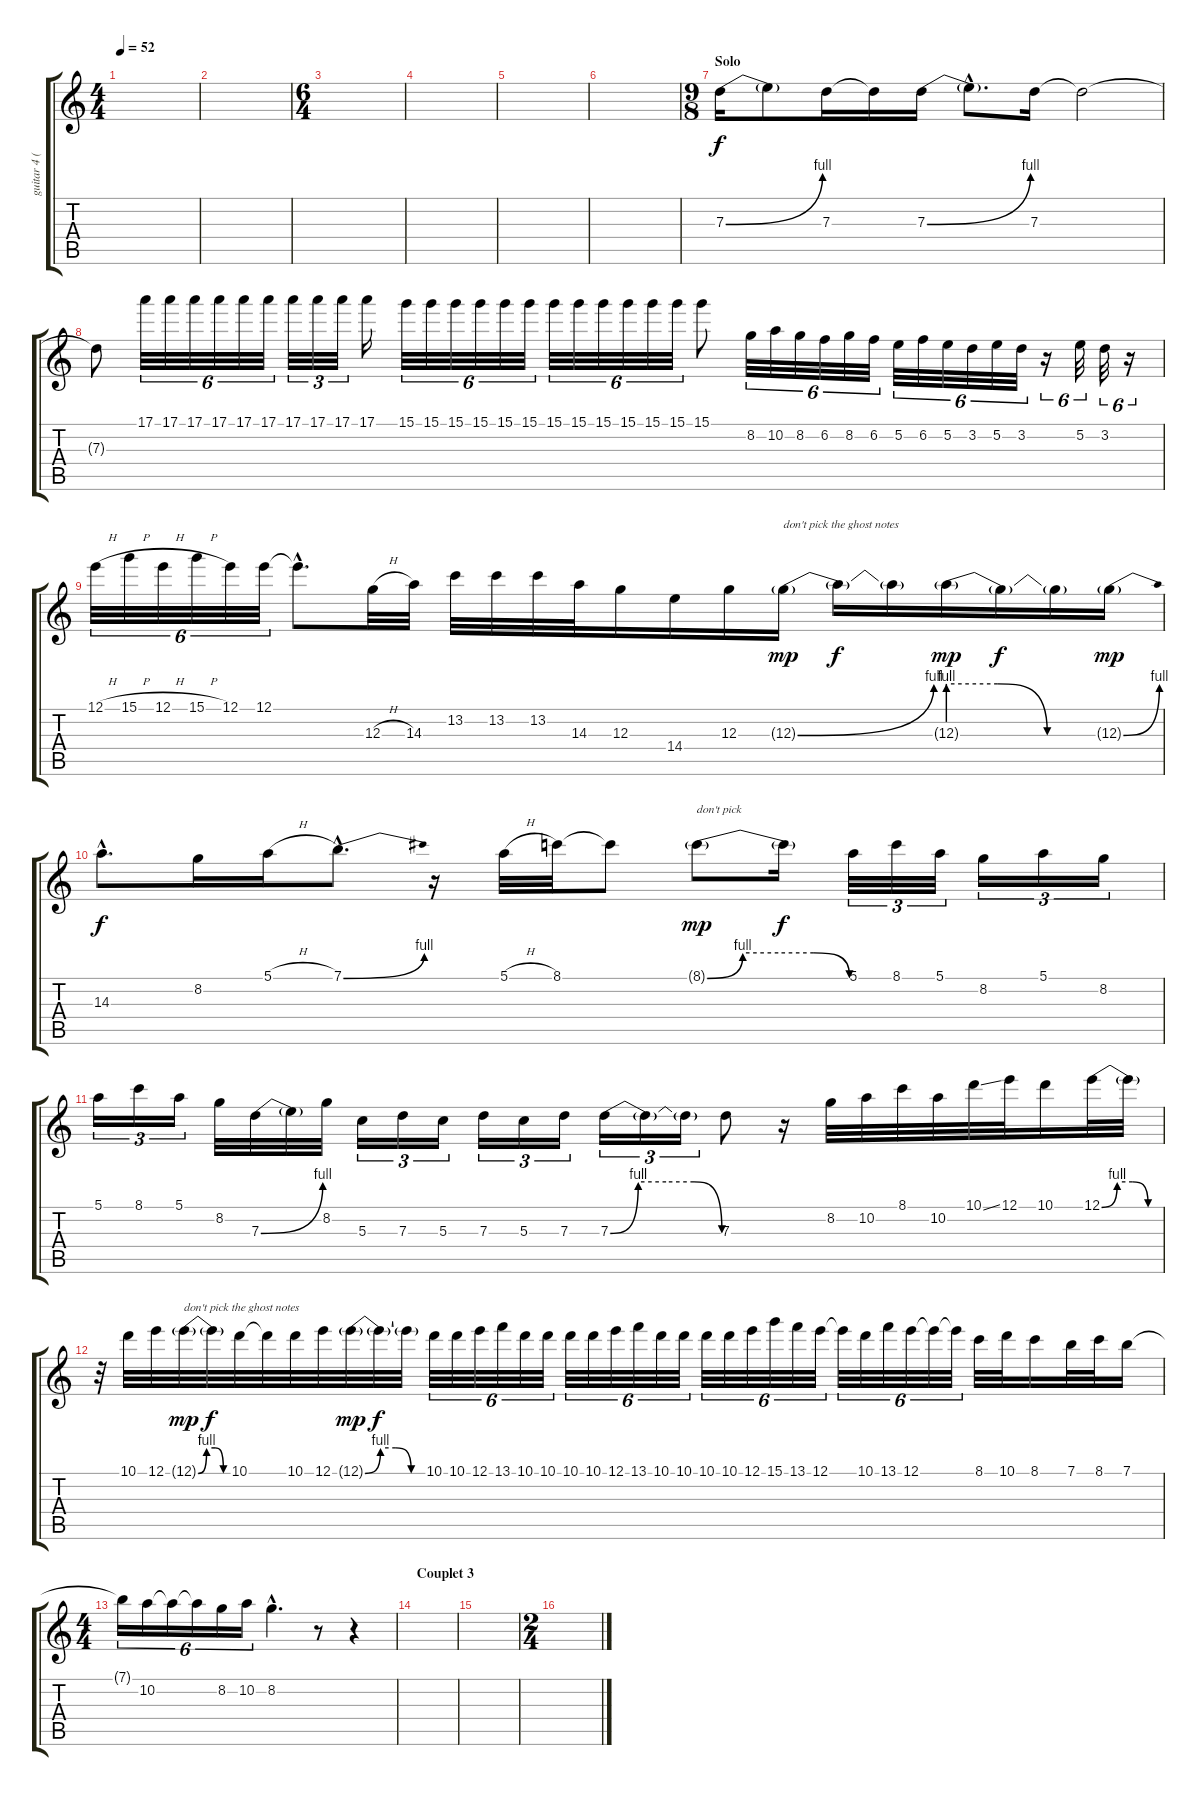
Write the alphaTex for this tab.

\track ("guitar 4 (solo)" "guitar 4 (") {instrument distortionguitar}
\staff {score tabs}
\tuning (E4 B3 G3 D3 A2 D2) {hide}
\ts (4 4)
\tempo 52
\clef g2
\ks c
|
|
\ts (6 4)
|
|
|
|
\ts (9 8)
\section ("" "Solo")
7.3{be (bend 0 0 60 4)}.16 7.3{t}.8 7.3.16 7.3{t}.16 7.3{be (bend 0 0 60 4)}.16 7.3{hac t}.8{d} 7.3.16 7.3{t}.2 |
7.3{t}.8 17.1.32{tu (6 4)} 17.1.32{tu (6 4)} 17.1.32{tu (6 4)} 17.1.32{tu (6 4)} 17.1.32{tu (6 4)} 17.1.32{tu (6 4)} 17.1.32{tu (3 2)} 17.1.32{tu (3 2)} 17.1.32{tu (3 2)} 17.1.16 15.1.32{tu (6 4)} 15.1.32{tu (6 4)} 15.1.32{tu (6 4)} 15.1.32{tu (6 4)} 15.1.32{tu (6 4)} 15.1.32{tu (6 4)} 15.1.32{tu (6 4)} 15.1.32{tu (6 4)} 15.1.32{tu (6 4)} 15.1.32{tu (6 4)} 15.1.32{tu (6 4)} 15.1.32{tu (6 4)} 15.1.8 8.2.32{tu (6 4)} 10.2.32{tu (6 4)} 8.2.32{tu (6 4)} 6.2.32{tu (6 4)} 8.2.32{tu (6 4)} 6.2.32{tu (6 4)} 5.2.32{tu (6 4)} 6.2.32{tu (6 4)} 5.2.32{tu (6 4)} 3.2.32{tu (6 4)} 5.2.32{tu (6 4)} 3.2.32{tu (6 4)} r.16{tu (6 4)} 5.2.32{tu (6 4)} 3.2.32{tu (6 4)} r.16{tu (6 4)} |
12.1{h}.32{tu (6 4)} 15.1{h}.32{tu (6 4)} 12.1{h}.32{tu (6 4)} 15.1{h}.32{tu (6 4)} 12.1.32{tu (6 4)} 12.1.32{tu (6 4)} 12.1{hac t}.8{d} 12.3{h}.32 14.3.32 13.2.32 13.2.32 13.2.32 14.3.32 12.3.16 14.4.16 12.3.16 12.3{be (bend 0 0 60 4) g}.16{txt "don't pick the ghost notes" dy mp} 12.3{t}.16{dy f} 12.3{t}.16 12.3{be (custom 0 4 20 4 40 0 60 0) g}.16{dy mp} 12.3{t}.16{dy f} 12.3{t}.16 12.3{be (bend 0 0 60 4) g}.16{dy mp} |
14.3{hac}.8{d dy f} 8.2.16 5.1{h}.16 7.1{be (bend 0 0 60 4) hac}.8{d} r.16 5.1{h}.32 8.1.32 8.1{t}.8 8.1{be (custom 0 0 15 4 30 4 45 4 60 0) g}.8{txt "don't pick" dy mp} 8.1{t}.16{dy f} 5.1.32{tu (3 2)} 8.1.32{tu (3 2)} 5.1.32{tu (3 2)} 8.2.16{tu (3 2)} 5.1.16{tu (3 2)} 8.2.16{tu (3 2)} |
5.1.16{tu (3 2)} 8.1.16{tu (3 2)} 5.1.16{tu (3 2)} 8.2.32 7.3{be (bend 0 0 60 4)}.32 7.3{t}.32 8.2.32 5.3.16{tu (3 2)} 7.3.16{tu (3 2)} 5.3.16{tu (3 2)} 7.3.16{tu (3 2)} 5.3.16{tu (3 2)} 7.3.16{tu (3 2)} 7.3{be (custom 0 0 15 4 30 4 45 4 60 0)}.16{tu (3 2)} 7.3{t}.16{tu (3 2)} 7.3{t}.16{tu (3 2)} 7.3.8 r.16 8.2.32 10.2.32 8.1.32 10.2.32 10.1{ss}.32 12.1.32 10.1.16 12.1{be (custom 0 0 15 4 30 4 45 0 60 0)}.32 12.1{t}.32 |
r.32 10.1.32 12.1.32 12.1{be (custom 0 0 15 4 30 4 45 0 60 0) g}.32{txt "don't pick the ghost notes" dy mp} 12.1{t}.32{dy f} 10.1.32 10.1{t}.32 10.1.32 12.1.32 12.1{be (custom 0 0 15 4 30 4 45 0 60 0) g}.32{dy mp} 12.1{t}.32{dy f} 12.1{t}.32 10.1.32{tu (6 4)} 10.1.32{tu (6 4)} 12.1.32{tu (6 4)} 13.1.32{tu (6 4)} 10.1.32{tu (6 4)} 10.1.32{tu (6 4)} 10.1.32{tu (6 4)} 10.1.32{tu (6 4)} 12.1.32{tu (6 4)} 13.1.32{tu (6 4)} 10.1.32{tu (6 4)} 10.1.32{tu (6 4)} 10.1.32{tu (6 4)} 10.1.32{tu (6 4)} 12.1.32{tu (6 4)} 15.1.32{tu (6 4)} 13.1.32{tu (6 4)} 12.1.32{tu (6 4)} 12.1{t}.32{tu (6 4)} 10.1.32{tu (6 4)} 13.1.32{tu (6 4)} 12.1.32{tu (6 4)} 12.1{t}.32{tu (6 4)} 12.1{t}.32{tu (6 4)} 8.1.32 10.1.32 8.1.16 7.1.32 8.1.32 7.1.16 |
\ts (4 4)
7.1{t}.16{tu (6 4)} 10.2.16{tu (6 4)} 10.2{t}.16{tu (6 4)} 10.2{t}.16{tu (6 4)} 8.2.16{tu (6 4)} 10.2.16{tu (6 4)} 8.2{hac}.4{d} r.8 r.4 |
\section ("" "Couplet 3")
|
|
\ts (2 4)
